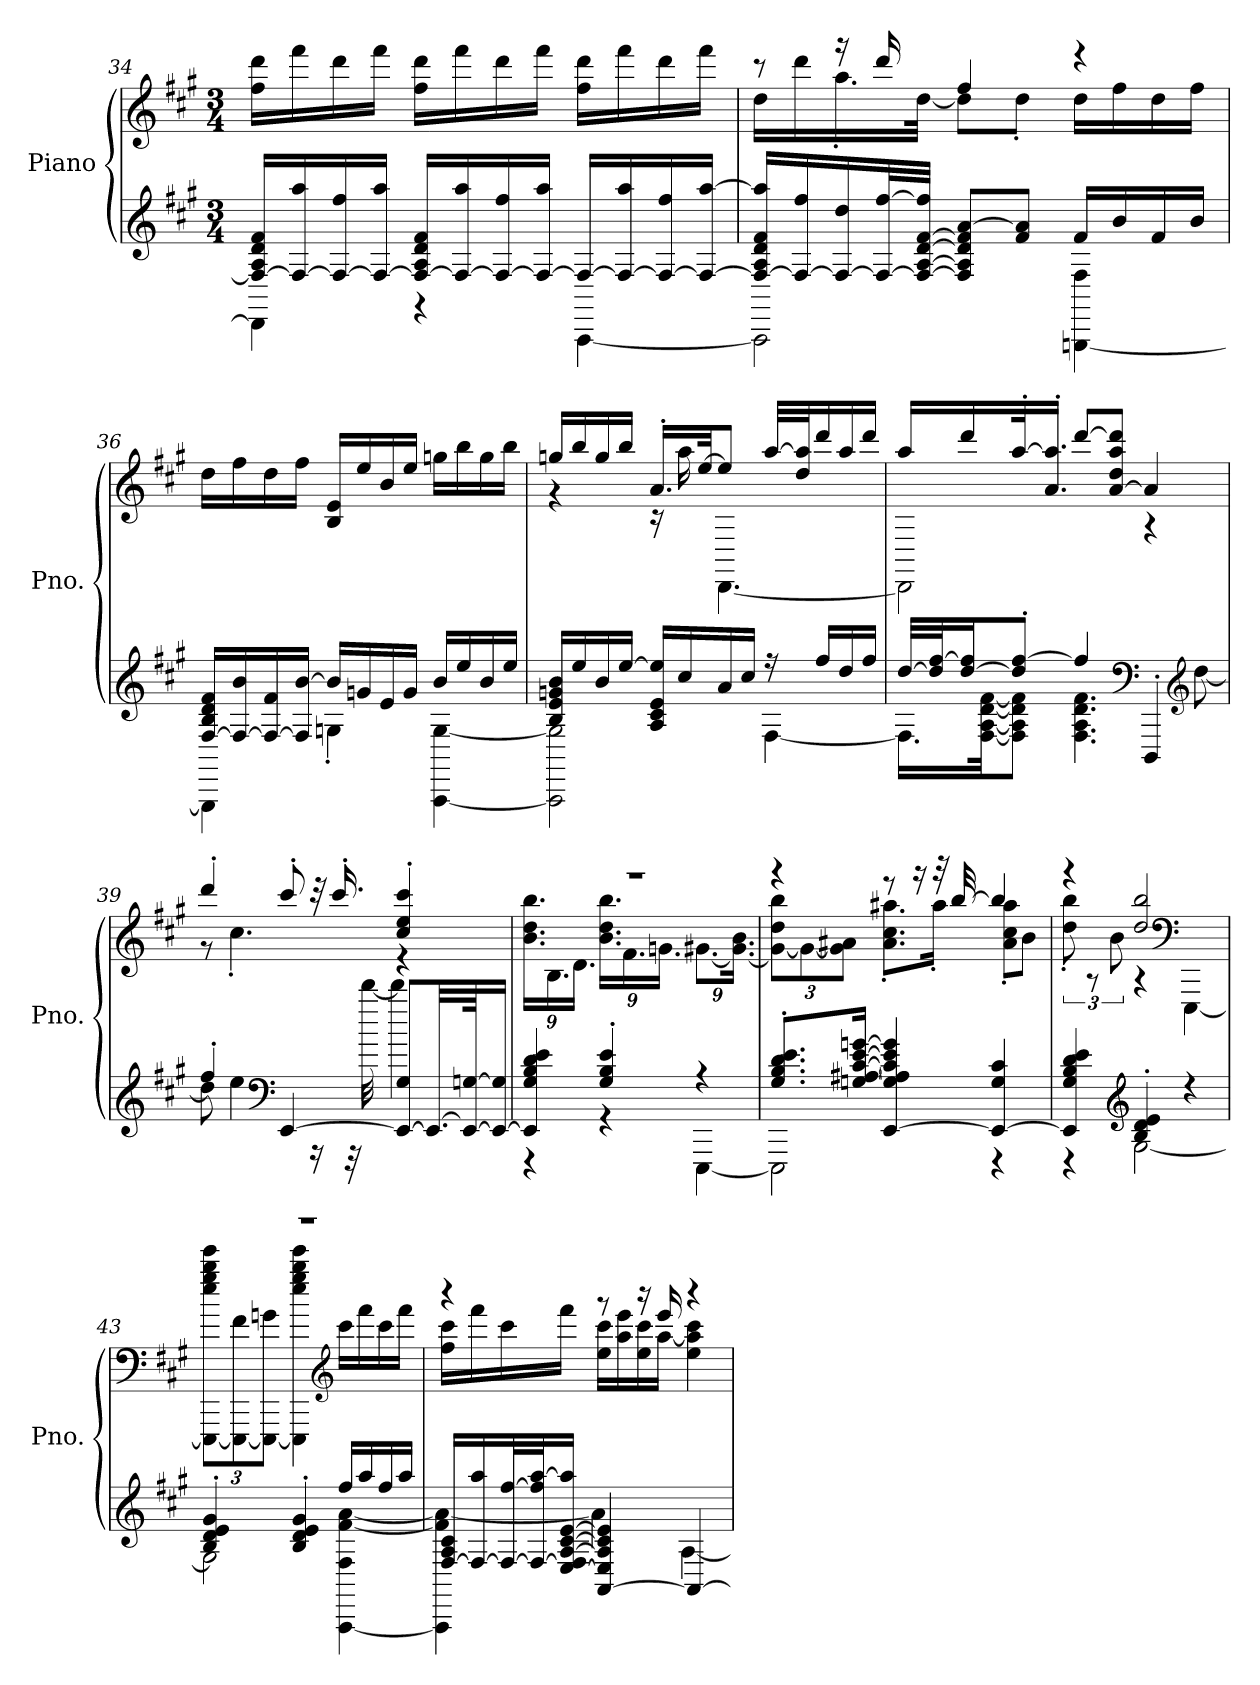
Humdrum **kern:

**kern	**kern
*part1	*part1
*staff2	*staff1
*I"Piano	*
*I'Pno.	*
!!LO:PB:g=z
*clefG2	*clefG2
*k[f#c#g#]	*k[f#c#g#]
*M3/4	*M3/4
=34	=34
*^	*
16F#/_ 16A/ 16d/ 16f#/LL	4DD\]	16ff#\ 16ddd\LL
16F#/_ 16aa/	.	16fff#\
16F#/_ 16ff#/	.	16ddd\
16F#/_ 16aa/JJ	.	16fff#\JJ
16F#/_ 16A/ 16d/ 16f#/LL	4r	16ff#\ 16ddd\LL
16F#/_ 16aa/	.	16fff#\
16F#/_ 16ff#/	.	16ddd\
16F#/_ 16aa/JJ	.	16fff#\JJ
16F#/LL_	[4AAA\	16ff#\ 16ddd\LL
16F#/_ 16aa/	.	16fff#\
16F#/_ 16ff#/	.	16ddd\
16F#/_ [16aa/JJ	.	16fff#\JJ
=35	=35	=35
*	*	*^
16F#/_ 16A/ 16d/ 16f#/ 16aa/]LL	2AAA\]	8r	16dd\LL
16F#/_ 16ff#/	.	.	16ddd\
16F#/_ 16dd/	.	16r	16.aa'\
32F#/_ [32ff#/L	.	16ddd/	.
32F#/_ [32A/ [32d/ [32f#/ 32ff#/]JJJ	.	.	[32dd\JJk
8F#/] 8A/] 8d/] 8f#/] [8a/L	.	4ff#/	8dd\L]
8f#/ 8a/]J	.	.	8dd'\J
16f#/LL	[4GGGn\ 4F#\	4r	16dd\LL
16b/	.	.	16ff#\
16f#/	.	.	16dd\
16b/JJ	.	.	16ff#\JJ
*	*	*v	*v
!!LO:LB:g=z
=36	=36	=36
[16F#/ 16B/ 16d/ 16f#/LL	4GGG\]	16dd\LL
16F#/_ 16b/	.	16ff#\
16F#/_ 16f#/	.	16dd\
16F#/] [16b/JJ	.	16ff#\JJ
16b/LL]	4Gn'\	16B/ 16e/LL
16gn/	.	16ee/
16e/	.	16b/
16g/JJ	.	16ee/JJ
16b/LL	[4AAA\ [4G\	16ggn\LL
16ee/	.	16bb\
16b/	.	16gg\
16ee/JJ	.	16bb\JJ
=37	=37	=37
*	*	*^
16B/ 16e/ 16gn/ 16b/LL	2AAA\] 2G\]	16ggn/LL	4r
16ee/	.	16bb/	.
16b/	.	16gg/	.
[16ee/JJ	.	16bb/JJ	.
16A/ 16c#/ 16e/ 16ee/]LL	.	16.a'/LL	16r
16cc#/	.	.	16aa\
.	.	[32ee/JK	.
16a/	.	8ee/J]	[4.DD\
16cc#/JJ	.	.	.
16r	[4F#\	[32aa/LLL	.
.	.	32dd/ 32aa/]J	.
16ff#/LL	.	16ddd/	.
16dd/	.	16aa/	.
16ff#/JJ	.	16ddd/JJ	.
!!LO:LB:g=z	!!
=38	=38	=38	=38
[32dd/LLL	16.F#\LL]	16aa/LL	2DD\]
32dd/] [32ff#/J	.	.	.
[16dd/ 16ff#/]J	.	16ddd/	.
.	[32F#\ [32A\ [32d\ [32f#\JK	.	.
8dd/]' [8ff#/'J	8F#\] 8A\] 8d\] 8f#\]J	[32aa'/K	.
.	.	16.a/' 16.aa/]'JJ	.
4ff#/]	4.F#\ 4.A\ 4.d\ 4.f#\	[8ddd/L	.
.	.	[8a/ 8dd/ 8aa/ 8ddd/]J	.
*clefF4	*	*	*
4DDD'/	.	4a/]	4r
*clefG2	*	*	*
.	[8dd\	.	.
=39	=39	=39	=39
4ff#'/	8dd\]	4ddd'/	8r
.	4ee\	.	4.cc#'\
*clefF4	*	*	*
[4EE/	.	8ccc#'/	.
.	16r	32r	.
.	.	16.ccc#'/	.
.	32r	.	.
.	[32ddd\	.	.
8EE/_ 8G#/L	4ddd\]	4cc#/' 4ee/' 4ccc#/'	4r
32.EE/LL_	.	.	.
64EE/_ [64Gn/JK	.	.	.
16EE/_ 16G/]JJ	.	.	.
=40	=40	=40	=40
*	*	*	*Xbrackettup
4EE/] 4G#/ 4B/ 4d/ 4e/	4r	2.r	18.b\ 18.dd\ 18.bb\LL
.	.	.	18.B\
.	.	.	18.d\JJ
4G#/' 4B/' 4e/'	4r	.	18.b\ 18.dd\ 18.bb\LL
.	.	.	18.f#\
.	.	.	18.gn\JJ
4r	[4EEE\	.	[9.g#X\L
.	.	.	18.g#\_ 18.b\Jk
!!LO:PB:g=z	!!
=41	=41	=41	=41
8.G#/' 8.B/' 8.d/' 8.e/'L	2EEE\]	4r	12g#\_ 12dd\ 12bb\L
.	.	.	12g#\_
.	.	.	12g#\] 12a#X\J
[16Gn/ [16A#X/ [16c#/ [16e/ [16gn/Jk	.	.	.
[4EE/ 4G/] 4A#/] 4c#/] 4e/] 4g/]	.	8r	8.a#\' 8.cc#\' 8.aa#X\'L
.	.	16r	.
.	.	32r	16aa#'\Jk
.	.	[32bb/	.
4EE/_ 4G/ 4c#/	4r	4bb/]	8a#\' 8cc#\' 8aa#\'L
.	.	.	8b\J
=42	=42	=42	=42
*	*	*	*brackettup
4EE/] 4G#/ 4B/ 4d/ 4e/	4r	4r	12dd\' 12bb\'
.	.	.	12r
.	.	.	12b\
*clefG2	*	*	*
4B/' 4d/' 4e/'	[2G#\	2dd/ 2bb/	4r
*	*	*clefF4	*
4r	.	.	[4EEE\
=43	=43	=43	=43
*	*	*	*Xbrackettup
4B/' 4d/' 4e/' 4g#/'	2G#\]	2.r	12EEE\_ 12ee\ 12gg#\ 12bb\ 12eee\L
.	.	.	12EEE\_ 12f#\
.	.	.	12EEE\_ 12gn\J
4B/' 4d/' 4e/' 4g#/'	.	.	4EEE\] 4ee\ 4gg#\ 4bb\ 4eee\
*	*	*clefG2	*
16ff#/LL	[4AAA\ 4F#\ [4f#\ [4a\	.	16ccc#\LL
16aa/	.	.	16fff#\
16ff#/	.	.	16ccc#\
16aa/JJ	.	.	16fff#\JJ
!!LO:LB:g=z	!!
=44	=44	=44	=44
[16F#/ 16A/ 16c#/LL	4AAA\] 4f#\] 4a\_	4r	16ff#\ 16ccc#\LL
16F#/_ 16aa/	.	.	16fff#\
32F#/_ [32ff#/L	.	.	16ccc#\
32F#/_ 32ff#/] [32aa/J	.	.	.
[16E/ 16F#/] [16A/ [16c#/ [16e/ 16aa/]JJ	.	.	16fff#\JJ
[4AA/ 4E/] 4A/] 4c#/] 4e/]	4a\]	8r	16ee\ 16ccc#\LL
.	.	.	16aa\ 16eee\
.	.	16r	16ee\ 16ccc#\
.	.	16eee/	[16aa\JJ
4AA/_	[4A\	4r	4ee\ 4aa\] 4ccc#\
*v	*v	*	*
*	*v	*v
=	=
*-	*-
